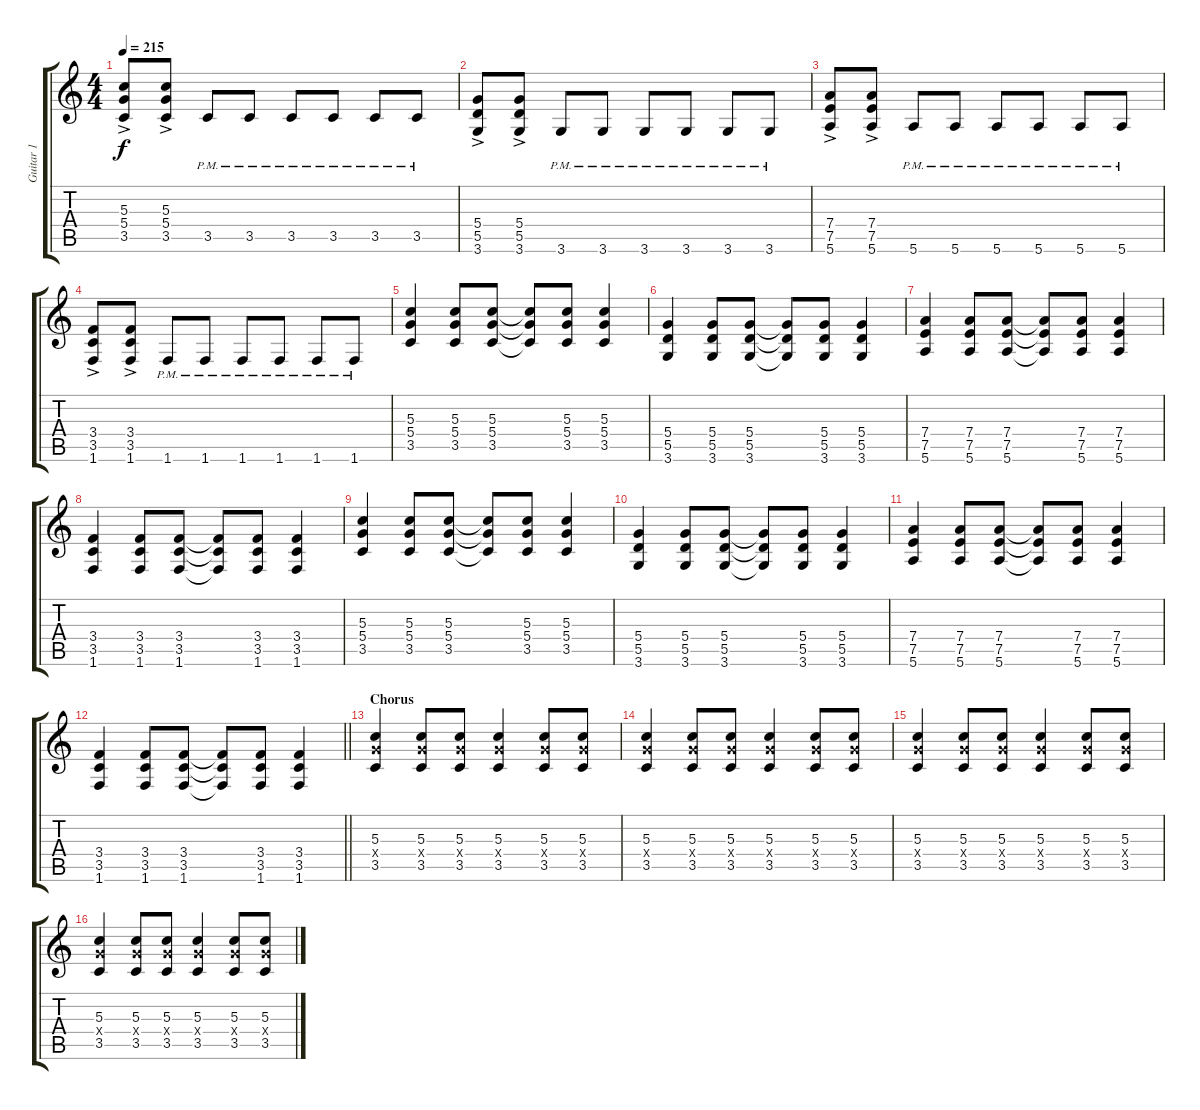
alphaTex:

\track ("Guitar 1" "Guitar 1") {instrument overdrivenguitar}
\staff {score tabs}
\tuning (E4 B3 G3 D3 A2 E2) {hide}
\ts (4 4)
\tempo 215
\clef g2
\ks c
(5.3{ac} 5.4{ac} 3.5{ac}).8{dy f} (5.3{ac} 5.4{ac} 3.5{ac}).8 3.5{pm}.8 3.5{pm}.8 3.5{pm}.8 3.5{pm}.8 3.5{pm}.8 3.5{pm}.8 |
(5.4{ac} 5.5{ac} 3.6{ac}).8 (5.4{ac} 5.5{ac} 3.6{ac}).8 3.6{pm}.8 3.6{pm}.8 3.6{pm}.8 3.6{pm}.8 3.6{pm}.8 3.6{pm}.8 |
(7.4{ac} 7.5{ac} 5.6{ac}).8 (7.4{ac} 7.5{ac} 5.6{ac}).8 5.6{pm}.8 5.6{pm}.8 5.6{pm}.8 5.6{pm}.8 5.6{pm}.8 5.6{pm}.8 |
(3.4{ac} 3.5{ac} 1.6{ac}).8 (3.4{ac} 3.5{ac} 1.6{ac}).8 1.6{pm}.8 1.6{pm}.8 1.6{pm}.8 1.6{pm}.8 1.6{pm}.8 1.6{pm}.8 |
(5.3 5.4 3.5).4 (5.3 5.4 3.5).8 (5.3 5.4 3.5).8 (5.3{t} 5.4{t} 3.5{t}).8 (5.3 5.4 3.5).8 (5.3 5.4 3.5).4 |
(5.4 5.5 3.6).4 (5.4 5.5 3.6).8 (5.4 5.5 3.6).8 (5.4{t} 5.5{t} 3.6{t}).8 (5.4 5.5 3.6).8 (5.4 5.5 3.6).4 |
(7.4 7.5 5.6).4 (7.4 7.5 5.6).8 (7.4 7.5 5.6).8 (7.4{t} 7.5{t} 5.6{t}).8 (7.4 7.5 5.6).8 (7.4 7.5 5.6).4 |
(3.4 3.5 1.6).4 (3.4 3.5 1.6).8 (3.4 3.5 1.6).8 (3.4{t} 3.5{t} 1.6{t}).8 (3.4 3.5 1.6).8 (3.4 3.5 1.6).4 |
(5.3 5.4 3.5).4 (5.3 5.4 3.5).8 (5.3 5.4 3.5).8 (5.3{t} 5.4{t} 3.5{t}).8 (5.3 5.4 3.5).8 (5.3 5.4 3.5).4 |
(5.4 5.5 3.6).4 (5.4 5.5 3.6).8 (5.4 5.5 3.6).8 (5.4{t} 5.5{t} 3.6{t}).8 (5.4 5.5 3.6).8 (5.4 5.5 3.6).4 |
(7.4 7.5 5.6).4 (7.4 7.5 5.6).8 (7.4 7.5 5.6).8 (7.4{t} 7.5{t} 5.6{t}).8 (7.4 7.5 5.6).8 (7.4 7.5 5.6).4 |
\barLineRight lightlight
(3.4 3.5 1.6).4 (3.4 3.5 1.6).8 (3.4 3.5 1.6).8 (3.4{t} 3.5{t} 1.6{t}).8 (3.4 3.5 1.6).8 (3.4 3.5 1.6).4 |
\section ("" "Chorus")
(5.3 5.4{x} 3.5).4 (5.3 5.4{x} 3.5).8 (5.3 5.4{x} 3.5).8 (5.3 5.4{x} 3.5).4 (5.3 5.4{x} 3.5).8 (5.3 5.4{x} 3.5).8 |
(5.3 5.4{x} 3.5).4 (5.3 5.4{x} 3.5).8 (5.3 5.4{x} 3.5).8 (5.3 5.4{x} 3.5).4 (5.3 5.4{x} 3.5).8 (5.3 5.4{x} 3.5).8 |
(5.3 5.4{x} 3.5).4 (5.3 5.4{x} 3.5).8 (5.3 5.4{x} 3.5).8 (5.3 5.4{x} 3.5).4 (5.3 5.4{x} 3.5).8 (5.3 5.4{x} 3.5).8 |
(5.3 5.4{x} 3.5).4 (5.3 5.4{x} 3.5).8 (5.3 5.4{x} 3.5).8 (5.3 5.4{x} 3.5).4 (5.3 5.4{x} 3.5).8 (5.3 5.4{x} 3.5).8
